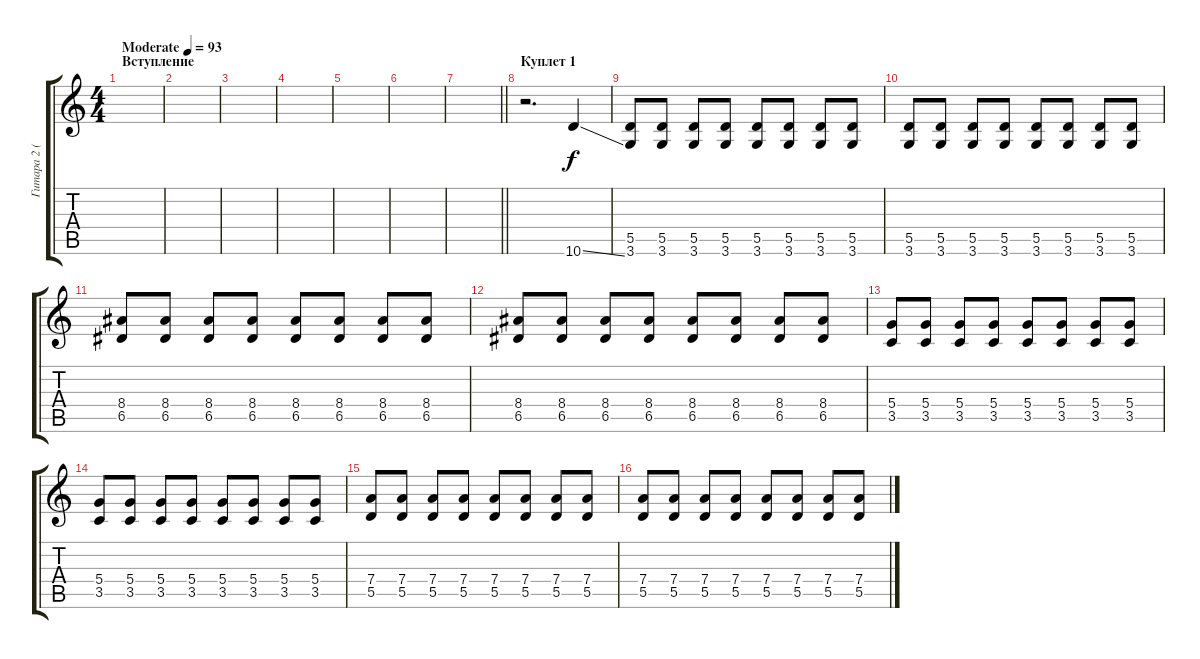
\track ("Гитара 2 (ритм)" "Гитара 2 (") {instrument distortionguitar}
\staff {score tabs}
\tuning (E4 B3 G3 D3 A2 E2) {hide}
\ts (4 4)
\section ("" "Вступление")
\tempo (93 "Moderate")
\clef g2
\ks c
|
|
|
|
|
|
\barLineRight lightlight
|
\section ("" "Куплет 1")
r.2{d} 10.6{ss}.4 |
(5.5 3.6).8 (5.5 3.6).8 (5.5 3.6).8 (5.5 3.6).8 (5.5 3.6).8 (5.5 3.6).8 (5.5 3.6).8 (5.5 3.6).8 |
(5.5 3.6).8 (5.5 3.6).8 (5.5 3.6).8 (5.5 3.6).8 (5.5 3.6).8 (5.5 3.6).8 (5.5 3.6).8 (5.5 3.6).8 |
(8.4 6.5).8 (8.4 6.5).8 (8.4 6.5).8 (8.4 6.5).8 (8.4 6.5).8 (8.4 6.5).8 (8.4 6.5).8 (8.4 6.5).8 |
(8.4 6.5).8 (8.4 6.5).8 (8.4 6.5).8 (8.4 6.5).8 (8.4 6.5).8 (8.4 6.5).8 (8.4 6.5).8 (8.4 6.5).8 |
(5.4 3.5).8 (5.4 3.5).8 (5.4 3.5).8 (5.4 3.5).8 (5.4 3.5).8 (5.4 3.5).8 (5.4 3.5).8 (5.4 3.5).8 |
(5.4 3.5).8 (5.4 3.5).8 (5.4 3.5).8 (5.4 3.5).8 (5.4 3.5).8 (5.4 3.5).8 (5.4 3.5).8 (5.4 3.5).8 |
(7.4 5.5).8 (7.4 5.5).8 (7.4 5.5).8 (7.4 5.5).8 (7.4 5.5).8 (7.4 5.5).8 (7.4 5.5).8 (7.4 5.5).8 |
(7.4 5.5).8 (7.4 5.5).8 (7.4 5.5).8 (7.4 5.5).8 (7.4 5.5).8 (7.4 5.5).8 (7.4 5.5).8 (7.4 5.5).8
